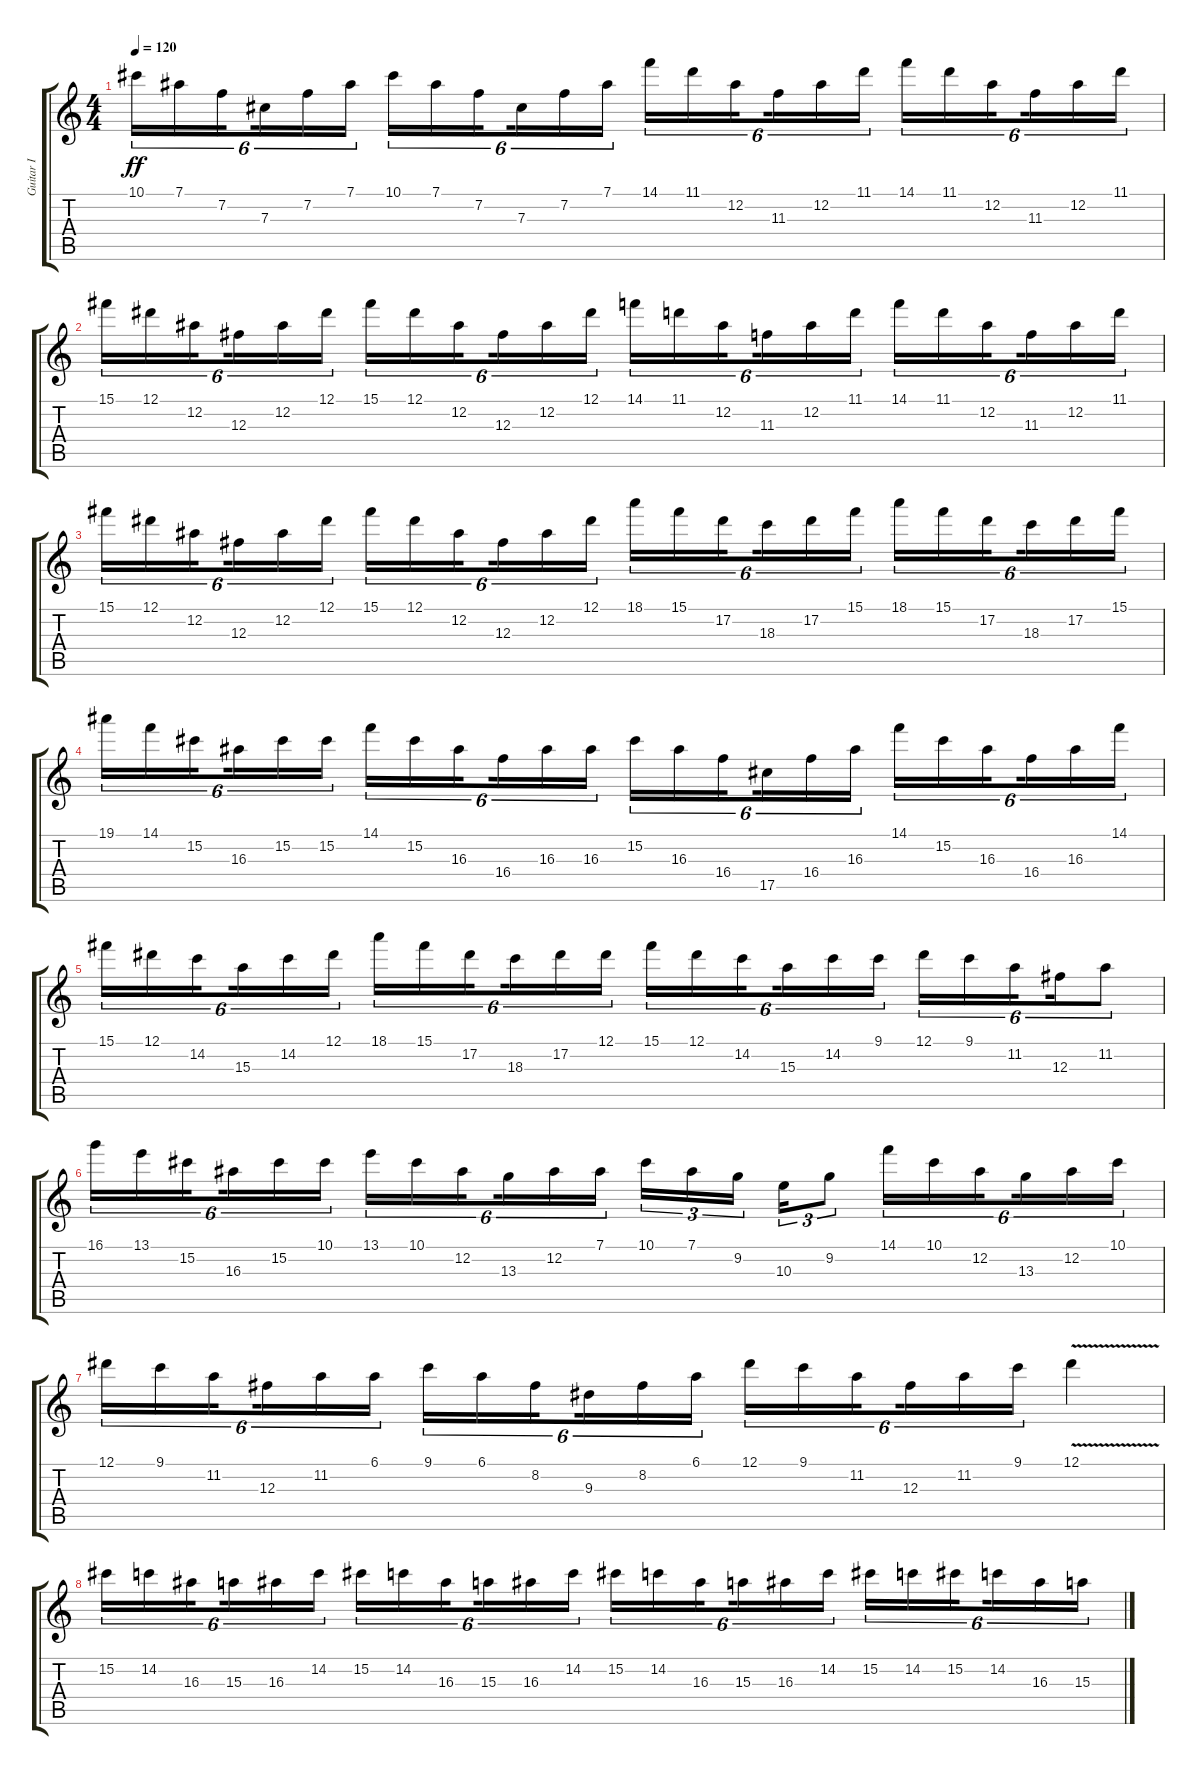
\track ("Guitar I" "Guitar I") {instrument overdrivenguitar}
\staff {score tabs}
\tuning (Eb4 Bb3 Gb3 Db3 Ab2 Eb2) {hide}
\ts (4 4)
\tempo 120
\clef g2
\ks c
10.1.16{tu (6 4) dy ff} 7.1.16{tu (6 4)} 7.2.16{tu (6 4) beam splitsecondary} 7.3.16{tu (6 4)} 7.2.16{tu (6 4)} 7.1.16{tu (6 4)} 10.1.16{tu (6 4)} 7.1.16{tu (6 4)} 7.2.16{tu (6 4) beam splitsecondary} 7.3.16{tu (6 4)} 7.2.16{tu (6 4)} 7.1.16{tu (6 4)} 14.1.16{tu (6 4)} 11.1.16{tu (6 4)} 12.2.16{tu (6 4) beam splitsecondary} 11.3.16{tu (6 4)} 12.2.16{tu (6 4)} 11.1.16{tu (6 4)} 14.1.16{tu (6 4)} 11.1.16{tu (6 4)} 12.2.16{tu (6 4) beam splitsecondary} 11.3.16{tu (6 4)} 12.2.16{tu (6 4)} 11.1.16{tu (6 4)} |
15.1.16{tu (6 4)} 12.1.16{tu (6 4)} 12.2.16{tu (6 4) beam splitsecondary} 12.3.16{tu (6 4)} 12.2.16{tu (6 4)} 12.1.16{tu (6 4)} 15.1.16{tu (6 4)} 12.1.16{tu (6 4)} 12.2.16{tu (6 4) beam splitsecondary} 12.3.16{tu (6 4)} 12.2.16{tu (6 4)} 12.1.16{tu (6 4)} 14.1.16{tu (6 4)} 11.1.16{tu (6 4)} 12.2.16{tu (6 4) beam splitsecondary} 11.3.16{tu (6 4)} 12.2.16{tu (6 4)} 11.1.16{tu (6 4)} 14.1.16{tu (6 4)} 11.1.16{tu (6 4)} 12.2.16{tu (6 4) beam splitsecondary} 11.3.16{tu (6 4)} 12.2.16{tu (6 4)} 11.1.16{tu (6 4)} |
15.1.16{tu (6 4)} 12.1.16{tu (6 4)} 12.2.16{tu (6 4) beam splitsecondary} 12.3.16{tu (6 4)} 12.2.16{tu (6 4)} 12.1.16{tu (6 4)} 15.1.16{tu (6 4)} 12.1.16{tu (6 4)} 12.2.16{tu (6 4) beam splitsecondary} 12.3.16{tu (6 4)} 12.2.16{tu (6 4)} 12.1.16{tu (6 4)} 18.1.16{tu (6 4)} 15.1.16{tu (6 4)} 17.2.16{tu (6 4) beam splitsecondary} 18.3.16{tu (6 4)} 17.2.16{tu (6 4)} 15.1.16{tu (6 4)} 18.1.16{tu (6 4)} 15.1.16{tu (6 4)} 17.2.16{tu (6 4) beam splitsecondary} 18.3.16{tu (6 4)} 17.2.16{tu (6 4)} 15.1.16{tu (6 4)} |
19.1.16{tu (6 4)} 14.1.16{tu (6 4)} 15.2.16{tu (6 4) beam splitsecondary} 16.3.16{tu (6 4)} 15.2.16{tu (6 4)} 15.2.16{tu (6 4)} 14.1.16{tu (6 4)} 15.2.16{tu (6 4)} 16.3.16{tu (6 4) beam splitsecondary} 16.4.16{tu (6 4)} 16.3.16{tu (6 4)} 16.3.16{tu (6 4)} 15.2.16{tu (6 4)} 16.3.16{tu (6 4)} 16.4.16{tu (6 4) beam splitsecondary} 17.5.16{tu (6 4)} 16.4.16{tu (6 4)} 16.3.16{tu (6 4)} 14.1.16{tu (6 4)} 15.2.16{tu (6 4)} 16.3.16{tu (6 4) beam splitsecondary} 16.4.16{tu (6 4)} 16.3.16{tu (6 4)} 14.1.16{tu (6 4)} |
15.1.16{tu (6 4)} 12.1.16{tu (6 4)} 14.2.16{tu (6 4) beam splitsecondary} 15.3.16{tu (6 4)} 14.2.16{tu (6 4)} 12.1.16{tu (6 4)} 18.1.16{tu (6 4)} 15.1.16{tu (6 4)} 17.2.16{tu (6 4) beam splitsecondary} 18.3.16{tu (6 4)} 17.2.16{tu (6 4)} 12.1.16{tu (6 4)} 15.1.16{tu (6 4)} 12.1.16{tu (6 4)} 14.2.16{tu (6 4) beam splitsecondary} 15.3.16{tu (6 4)} 14.2.16{tu (6 4)} 9.1.16{tu (6 4)} 12.1.16{tu (6 4)} 9.1.16{tu (6 4)} 11.2.16{tu (6 4) beam splitsecondary} 12.3.16{tu (6 4)} 11.2.8{tu (6 4)} |
16.1.16{tu (6 4)} 13.1.16{tu (6 4)} 15.2.16{tu (6 4) beam splitsecondary} 16.3.16{tu (6 4)} 15.2.16{tu (6 4)} 10.1.16{tu (6 4)} 13.1.16{tu (6 4)} 10.1.16{tu (6 4)} 12.2.16{tu (6 4) beam splitsecondary} 13.3.16{tu (6 4)} 12.2.16{tu (6 4)} 7.1.16{tu (6 4)} 10.1.16{tu (3 2)} 7.1.16{tu (3 2)} 9.2.16{tu (3 2) beam splitsecondary} 10.3.16{tu (3 2)} 9.2.8{tu (3 2)} 14.1.16{tu (6 4)} 10.1.16{tu (6 4)} 12.2.16{tu (6 4) beam splitsecondary} 13.3.16{tu (6 4)} 12.2.16{tu (6 4)} 10.1.16{tu (6 4)} |
12.1.16{tu (6 4)} 9.1.16{tu (6 4)} 11.2.16{tu (6 4) beam splitsecondary} 12.3.16{tu (6 4)} 11.2.16{tu (6 4)} 6.1.16{tu (6 4)} 9.1.16{tu (6 4)} 6.1.16{tu (6 4)} 8.2.16{tu (6 4) beam splitsecondary} 9.3.16{tu (6 4)} 8.2.16{tu (6 4)} 6.1.16{tu (6 4)} 12.1.16{tu (6 4)} 9.1.16{tu (6 4)} 11.2.16{tu (6 4) beam splitsecondary} 12.3.16{tu (6 4)} 11.2.16{tu (6 4)} 9.1.16{tu (6 4)} 12.1{v}.4 |
15.2.16{tu (6 4)} 14.2.16{tu (6 4)} 16.3.16{tu (6 4) beam splitsecondary} 15.3.16{tu (6 4)} 16.3.16{tu (6 4)} 14.2.16{tu (6 4)} 15.2.16{tu (6 4)} 14.2.16{tu (6 4)} 16.3.16{tu (6 4) beam splitsecondary} 15.3.16{tu (6 4)} 16.3.16{tu (6 4)} 14.2.16{tu (6 4)} 15.2.16{tu (6 4)} 14.2.16{tu (6 4)} 16.3.16{tu (6 4) beam splitsecondary} 15.3.16{tu (6 4)} 16.3.16{tu (6 4)} 14.2.16{tu (6 4)} 15.2.16{tu (6 4)} 14.2.16{tu (6 4)} 15.2.16{tu (6 4) beam splitsecondary} 14.2.16{tu (6 4)} 16.3.16{tu (6 4)} 15.3.16{tu (6 4)}
